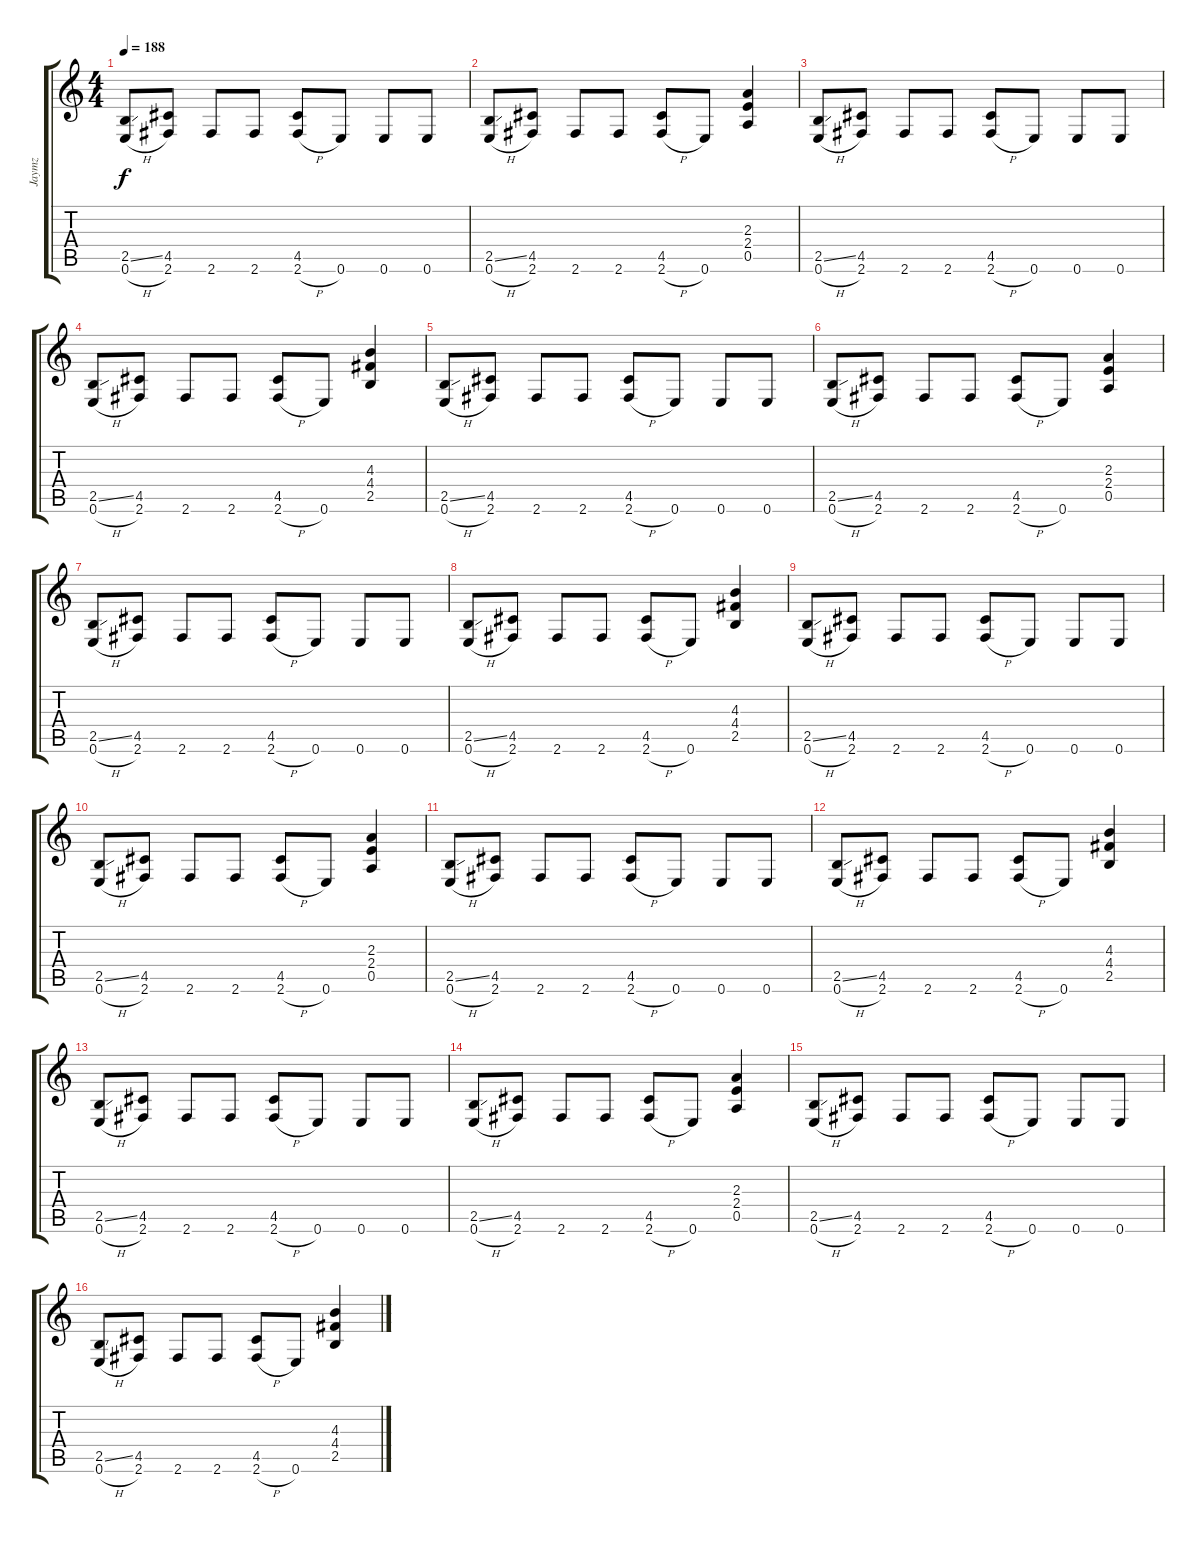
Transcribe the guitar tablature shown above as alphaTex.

\track ("Jaymz" "Jaymz") {instrument distortionguitar}
\staff {score tabs}
\tuning (E4 B3 G3 D3 A2 E2) {hide}
\ts (4 4)
\tempo 188
\clef g2
\ks c
(2.5{ss} 0.6{h}).8{dy f} (4.5 2.6).8 2.6.8 2.6.8 (4.5 2.6{h}).8 0.6.8 0.6.8 0.6.8 |
(2.5{ss} 0.6{h}).8 (4.5 2.6).8 2.6.8 2.6.8 (4.5 2.6{h}).8 0.6.8 (2.3 2.4 0.5).4 |
(2.5{ss} 0.6{h}).8 (4.5 2.6).8 2.6.8 2.6.8 (4.5 2.6{h}).8 0.6.8 0.6.8 0.6.8 |
(2.5{ss} 0.6{h}).8 (4.5 2.6).8 2.6.8 2.6.8 (4.5 2.6{h}).8 0.6.8 (4.3 4.4 2.5).4 |
(2.5{ss} 0.6{h}).8 (4.5 2.6).8 2.6.8 2.6.8 (4.5 2.6{h}).8 0.6.8 0.6.8 0.6.8 |
(2.5{ss} 0.6{h}).8 (4.5 2.6).8 2.6.8 2.6.8 (4.5 2.6{h}).8 0.6.8 (2.3 2.4 0.5).4 |
(2.5{ss} 0.6{h}).8 (4.5 2.6).8 2.6.8 2.6.8 (4.5 2.6{h}).8 0.6.8 0.6.8 0.6.8 |
(2.5{ss} 0.6{h}).8 (4.5 2.6).8 2.6.8 2.6.8 (4.5 2.6{h}).8 0.6.8 (4.3 4.4 2.5).4 |
(2.5{ss} 0.6{h}).8 (4.5 2.6).8 2.6.8 2.6.8 (4.5 2.6{h}).8 0.6.8 0.6.8 0.6.8 |
(2.5{ss} 0.6{h}).8 (4.5 2.6).8 2.6.8 2.6.8 (4.5 2.6{h}).8 0.6.8 (2.3 2.4 0.5).4 |
(2.5{ss} 0.6{h}).8 (4.5 2.6).8 2.6.8 2.6.8 (4.5 2.6{h}).8 0.6.8 0.6.8 0.6.8 |
(2.5{ss} 0.6{h}).8 (4.5 2.6).8 2.6.8 2.6.8 (4.5 2.6{h}).8 0.6.8 (4.3 4.4 2.5).4 |
(2.5{ss} 0.6{h}).8 (4.5 2.6).8 2.6.8 2.6.8 (4.5 2.6{h}).8 0.6.8 0.6.8 0.6.8 |
(2.5{ss} 0.6{h}).8 (4.5 2.6).8 2.6.8 2.6.8 (4.5 2.6{h}).8 0.6.8 (2.3 2.4 0.5).4 |
(2.5{ss} 0.6{h}).8 (4.5 2.6).8 2.6.8 2.6.8 (4.5 2.6{h}).8 0.6.8 0.6.8 0.6.8 |
(2.5{ss} 0.6{h}).8 (4.5 2.6).8 2.6.8 2.6.8 (4.5 2.6{h}).8 0.6.8 (4.3 4.4 2.5).4
